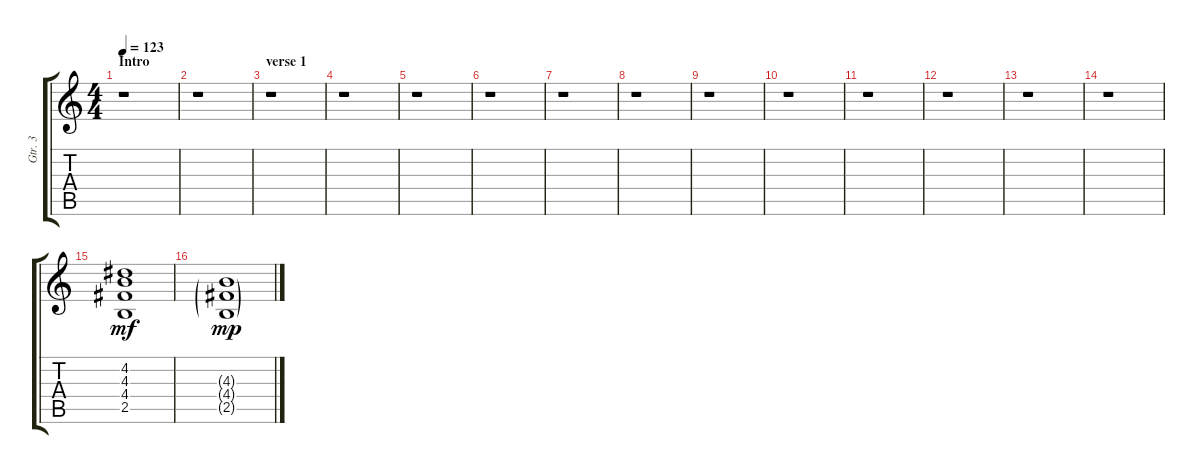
\track ("Gtr. 3" "Gtr. 3") {instrument distortionguitar}
\staff {score tabs}
\tuning (E4 B3 G3 D3 A2 E2) {hide}
\ts (4 4)
\section ("" "Intro")
\tempo 123
\clef g2
\ks c
r.1{dy mf instrument distortionguitar} |
r.1 |
\section ("" "verse 1")
r.1 |
r.1 |
r.1 |
r.1 |
r.1 |
r.1 |
r.1 |
r.1 |
r.1 |
r.1 |
r.1 |
r.1 |
(4.2 4.3 4.4 2.5).1 |
(4.3{g} 4.4{g} 2.5{g}).1{dy mp}
